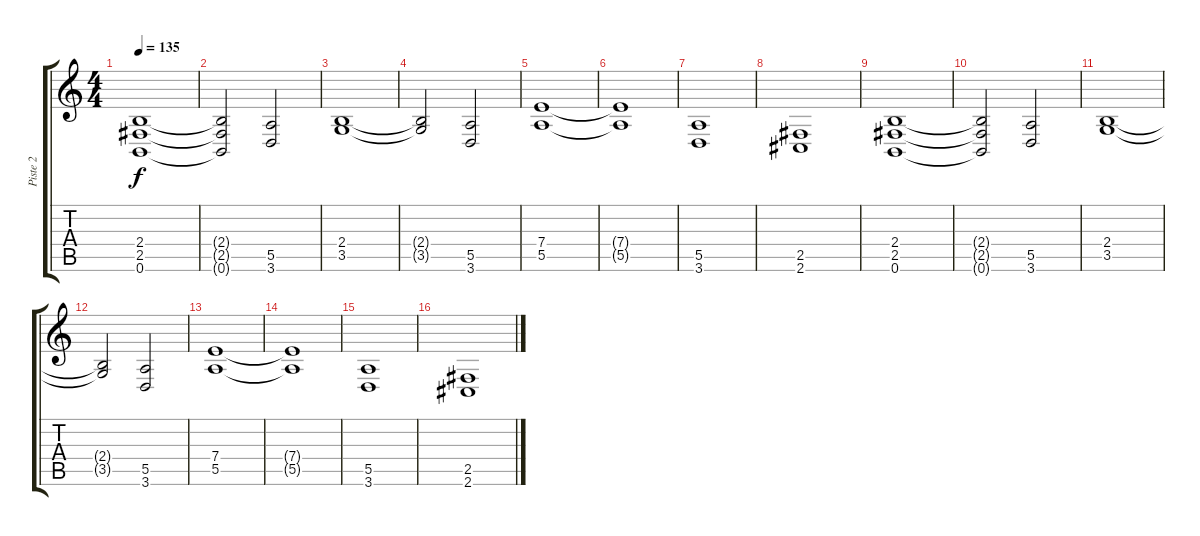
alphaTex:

\track ("Piste 2" "Piste 2") {instrument distortionguitar}
\staff {score tabs}
\tuning (B3 Gb3 D3 A2 E2 B1) {hide}
\ts (4 4)
\tempo 135
\clef g2
\ks c
(2.4 2.5 0.6).1{dy f instrument distortionguitar} |
(2.4{t} 2.5{t} 0.6{t}).2 (5.5 3.6).2 |
(2.4 3.5).1 |
(2.4{t} 3.5{t}).2 (5.5 3.6).2 |
(7.4 5.5).1 |
(7.4{t} 5.5{t}).1 |
(5.5 3.6).1 |
(2.5 2.6).1 |
(2.4 2.5 0.6).1 |
(2.4{t} 2.5{t} 0.6{t}).2 (5.5 3.6).2 |
(2.4 3.5).1 |
(2.4{t} 3.5{t}).2 (5.5 3.6).2 |
(7.4 5.5).1 |
(7.4{t} 5.5{t}).1 |
(5.5 3.6).1 |
(2.5 2.6).1
